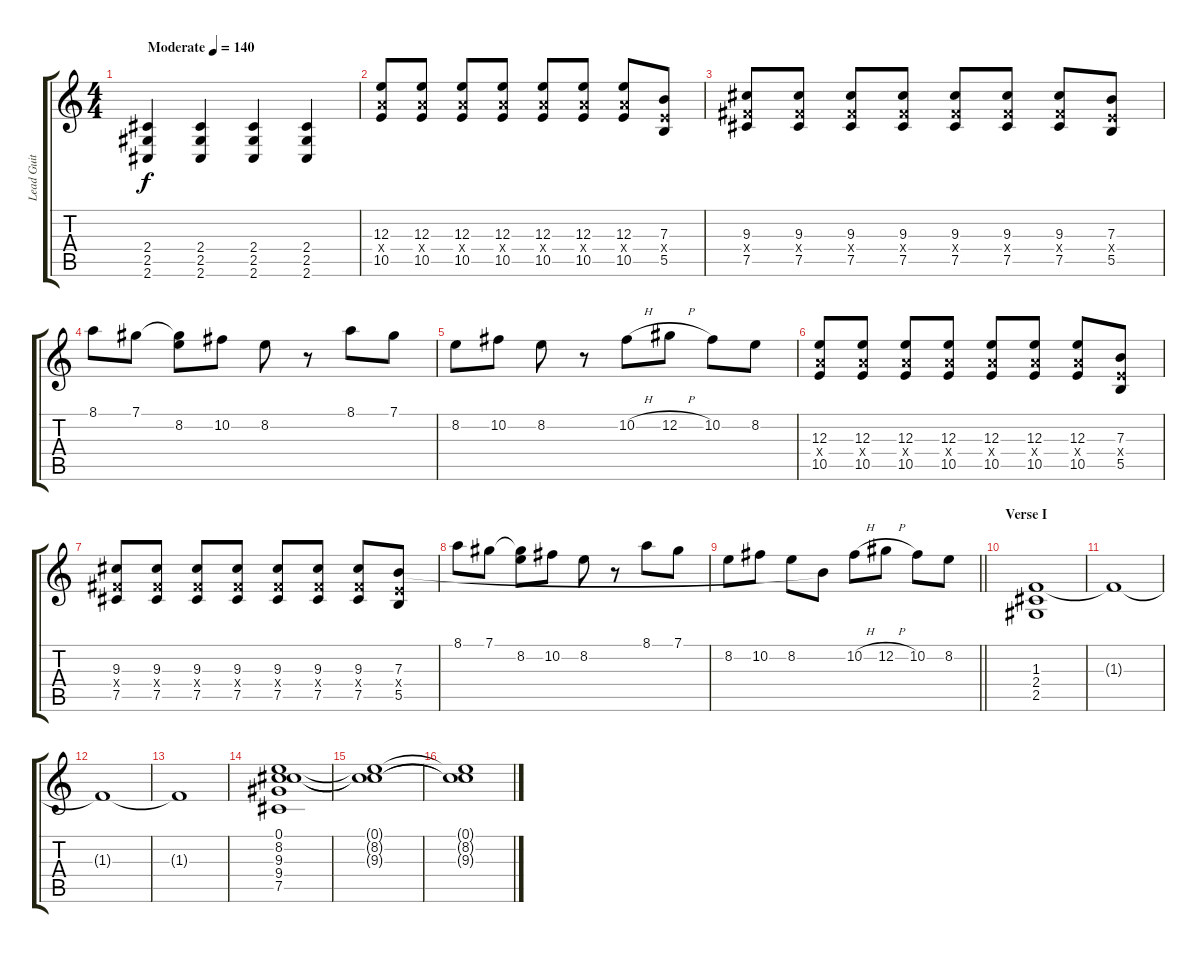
\track (" Lead Guitar" " Lead Guit") {instrument acousticguitarsteel}
\staff {score tabs}
\tuning (Db4 Ab3 E3 B2 Gb2 B1) {hide}
\ts (4 4)
\tempo (140 "Moderate")
\clef g2
\ks c
(2.4 2.5 2.6).4{dy f instrument acousticguitarsteel} (2.4 2.5 2.6).4 (2.4 2.5 2.6).4 (2.4 2.5 2.6).4 |
(12.3 10.4{x} 10.5).8 (12.3 10.4{x} 10.5).8 (12.3 10.4{x} 10.5).8 (12.3 10.4{x} 10.5).8 (12.3 10.4{x} 10.5).8 (12.3 10.4{x} 10.5).8 (12.3 10.4{x} 10.5).8 (7.3 5.4{x} 5.5).8 |
(9.3 7.4{x} 7.5).8 (9.3 7.4{x} 7.5).8 (9.3 7.4{x} 7.5).8 (9.3 7.4{x} 7.5).8 (9.3 7.4{x} 7.5).8 (9.3 7.4{x} 7.5).8 (9.3 7.4{x} 7.5).8 (7.3 5.4{x} 5.5).8 |
8.1.8 7.1.8 (7.1{t} 8.2).8 10.2.8 8.2.8 r.8 8.1.8 7.1.8 |
8.2.8 10.2.8 8.2.8 r.8 10.2{h}.8 12.2{h}.8 10.2.8 8.2.8 |
(12.3 10.4{x} 10.5).8 (12.3 10.4{x} 10.5).8 (12.3 10.4{x} 10.5).8 (12.3 10.4{x} 10.5).8 (12.3 10.4{x} 10.5).8 (12.3 10.4{x} 10.5).8 (12.3 10.4{x} 10.5).8 (7.3 5.4{x} 5.5).8 |
(9.3 7.4{x} 7.5).8 (9.3 7.4{x} 7.5).8 (9.3 7.4{x} 7.5).8 (9.3 7.4{x} 7.5).8 (9.3 7.4{x} 7.5).8 (9.3 7.4{x} 7.5).8 (9.3 7.4{x} 7.5).8 (7.3 5.4{x} 5.5).8 |
8.1.8 7.1.8 (7.1{t} 8.2).8 10.2.8 8.2.8 r.8 8.1.8 7.1.8 |
\barLineRight lightlight
8.2.8 10.2.8 8.2.8 7.3{t}.8 10.2{h}.8 12.2{h}.8 10.2.8 8.2.8 |
\section ("" "Verse I")
(1.3 2.4 2.5).1 |
1.3{t}.1 |
1.3{t}.1 |
1.3{t}.1 |
(0.1 8.2 9.3 9.4 7.5).1 |
(0.1{t} 8.2{t} 9.3{t}).1 |
(0.1{t} 8.2{t} 9.3{t}).1
